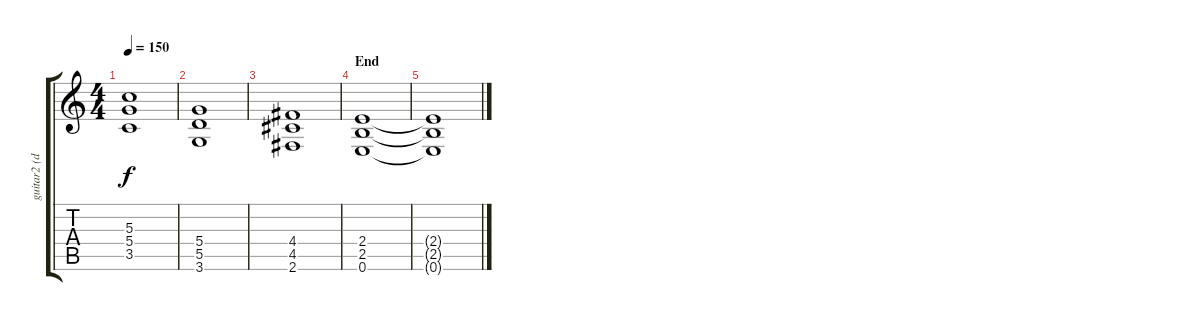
\track ("guitar2 (dist.)" "guitar2 (d") {instrument distortionguitar}
\staff {score tabs}
\tuning (E4 B3 G3 D3 A2 E2) {hide}
\ts (4 4)
\tempo 150
\clef g2
\ks c
(5.3 5.4 3.5).1{dy f} |
(5.4 5.5 3.6).1 |
(4.4 4.5 2.6).1 |
\section ("" "End")
(2.4 2.5 0.6).1 |
(2.4{t} 2.5{t} 0.6{t}).1{volume 6}
